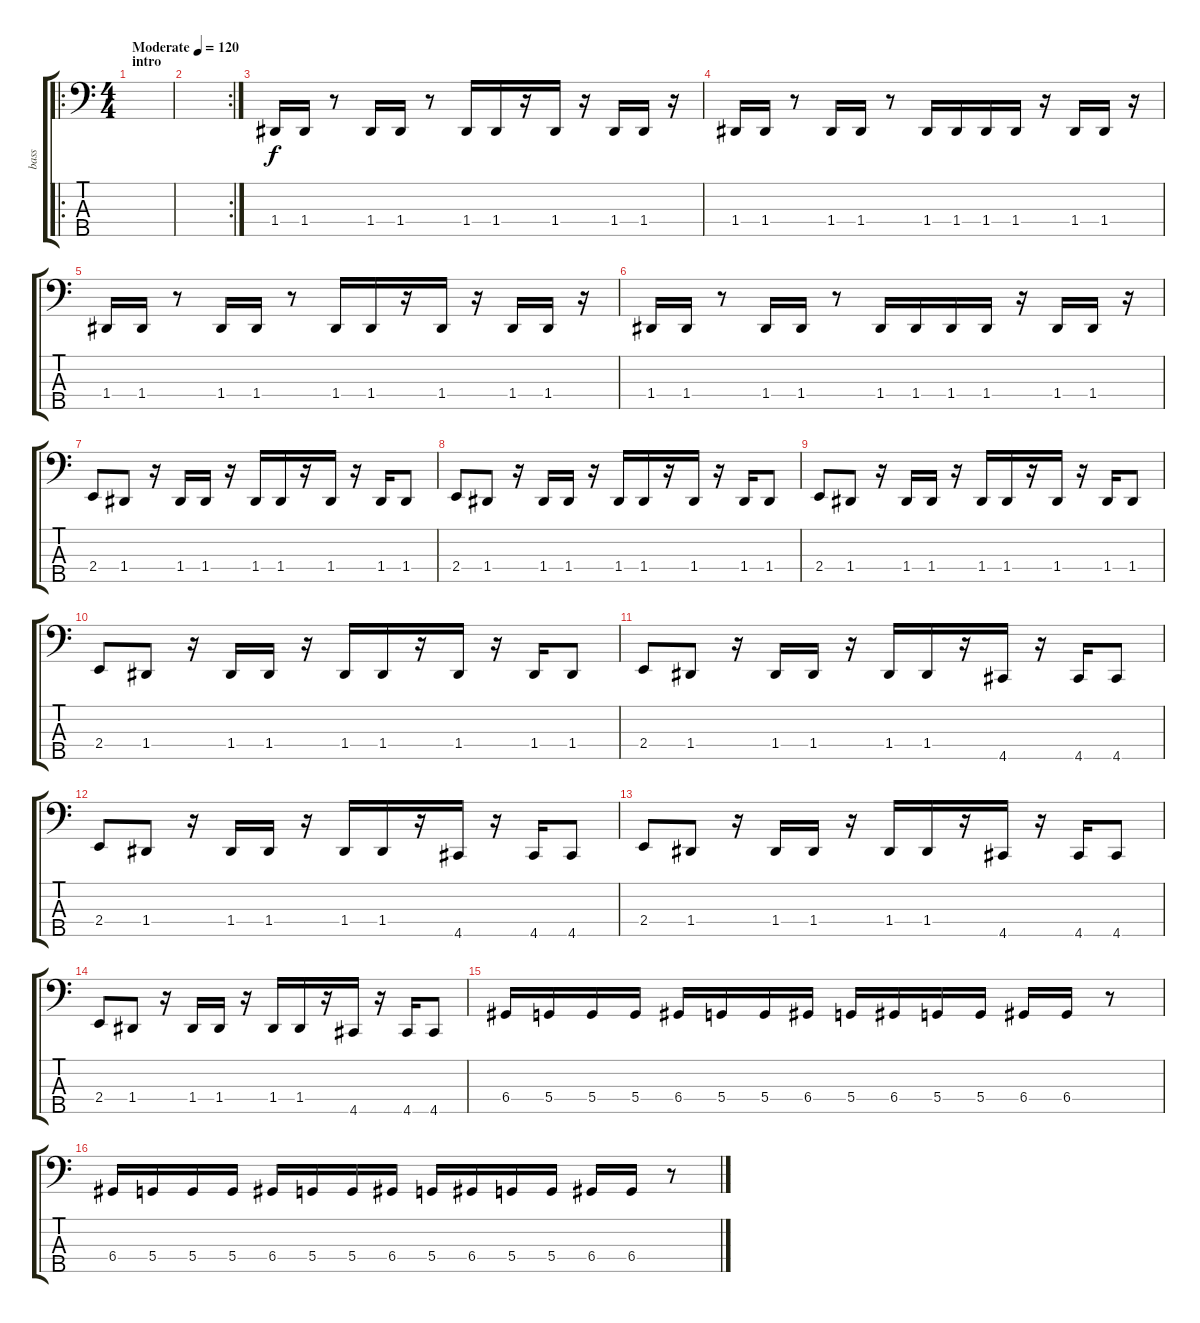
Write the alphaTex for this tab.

\track ("bass" "bass") {instrument electricbasspick}
\staff {score tabs}
\tuning (G2 D2 A1 D1 A0) {hide}
\ro
\ts (4 4)
\section ("" "intro")
\tempo (120 "Moderate")
\clef f4
\ks c
|
\rc 2
|
1.4.16 1.4.16 r.8 1.4.16 1.4.16 r.8 1.4.16 1.4.16 r.16 1.4.16 r.16 1.4.16 1.4.16 r.16 |
1.4.16 1.4.16 r.8 1.4.16 1.4.16 r.8 1.4.16 1.4.16 1.4.16 1.4.16 r.16 1.4.16 1.4.16 r.16 |
1.4.16 1.4.16 r.8 1.4.16 1.4.16 r.8 1.4.16 1.4.16 r.16 1.4.16 r.16 1.4.16 1.4.16 r.16 |
1.4.16 1.4.16 r.8 1.4.16 1.4.16 r.8 1.4.16 1.4.16 1.4.16 1.4.16 r.16 1.4.16 1.4.16 r.16 |
2.4.8 1.4.8 r.16 1.4.16 1.4.16 r.16 1.4.16 1.4.16 r.16 1.4.16 r.16 1.4.16 1.4.8 |
2.4.8 1.4.8 r.16 1.4.16 1.4.16 r.16 1.4.16 1.4.16 r.16 1.4.16 r.16 1.4.16 1.4.8 |
2.4.8 1.4.8 r.16 1.4.16 1.4.16 r.16 1.4.16 1.4.16 r.16 1.4.16 r.16 1.4.16 1.4.8 |
2.4.8 1.4.8 r.16 1.4.16 1.4.16 r.16 1.4.16 1.4.16 r.16 1.4.16 r.16 1.4.16 1.4.8 |
2.4.8 1.4.8 r.16 1.4.16 1.4.16 r.16 1.4.16 1.4.16 r.16 4.5.16 r.16 4.5.16 4.5.8 |
2.4.8 1.4.8 r.16 1.4.16 1.4.16 r.16 1.4.16 1.4.16 r.16 4.5.16 r.16 4.5.16 4.5.8 |
2.4.8 1.4.8 r.16 1.4.16 1.4.16 r.16 1.4.16 1.4.16 r.16 4.5.16 r.16 4.5.16 4.5.8 |
2.4.8 1.4.8 r.16 1.4.16 1.4.16 r.16 1.4.16 1.4.16 r.16 4.5.16 r.16 4.5.16 4.5.8 |
6.4.16 5.4.16 5.4.16 5.4.16 6.4.16 5.4.16 5.4.16 6.4.16 5.4.16 6.4.16 5.4.16 5.4.16 6.4.16 6.4.16 r.8 |
6.4.16 5.4.16 5.4.16 5.4.16 6.4.16 5.4.16 5.4.16 6.4.16 5.4.16 6.4.16 5.4.16 5.4.16 6.4.16 6.4.16 r.8
